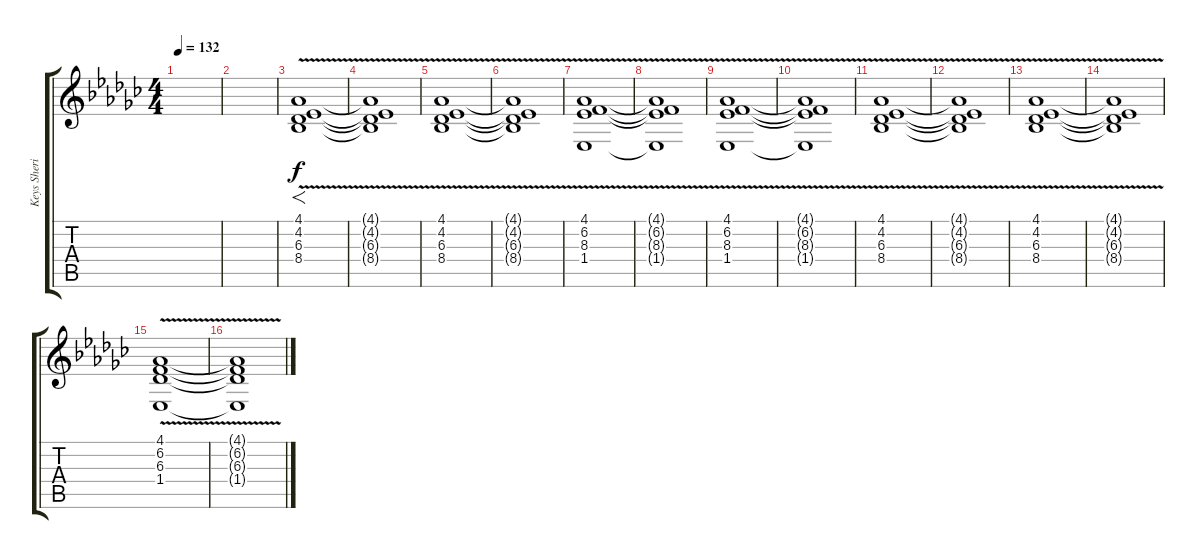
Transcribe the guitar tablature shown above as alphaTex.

\track ("Keys Sheridan" "Keys Sheri") {instrument stringensemble1}
\staff {score tabs}
\tuning (E4 B3 G3 D3 A2 E2) {hide}
\ts (4 4)
\tempo 132
\clef g2
\ks gb
|
|
(4.1{v} 4.2 6.3 8.4).1{f} |
(4.1{t} 4.2{t} 6.3{t} 8.4{t}).1 |
(4.1 4.2 6.3{v} 8.4).1 |
(4.1{t} 4.2{t} 6.3{t} 8.4{t}).1 |
(4.1 6.2 8.3{v} 1.4).1 |
(4.1{t} 6.2{t} 8.3{t} 1.4{t}).1 |
(4.1 6.2{v} 8.3 1.4).1 |
(4.1{t} 6.2{t} 8.3{t} 1.4{t}).1 |
(4.1 4.2 6.3{v} 8.4).1 |
(4.1{t} 4.2{t} 6.3{t} 8.4{t}).1 |
(4.1 4.2{v} 6.3 8.4).1 |
(4.1{t} 4.2{t} 6.3{t} 8.4{t}).1 |
(4.1 6.2 6.3 1.4{v}).1 |
(4.1{t} 6.2{t} 6.3{t} 1.4{t}).1
